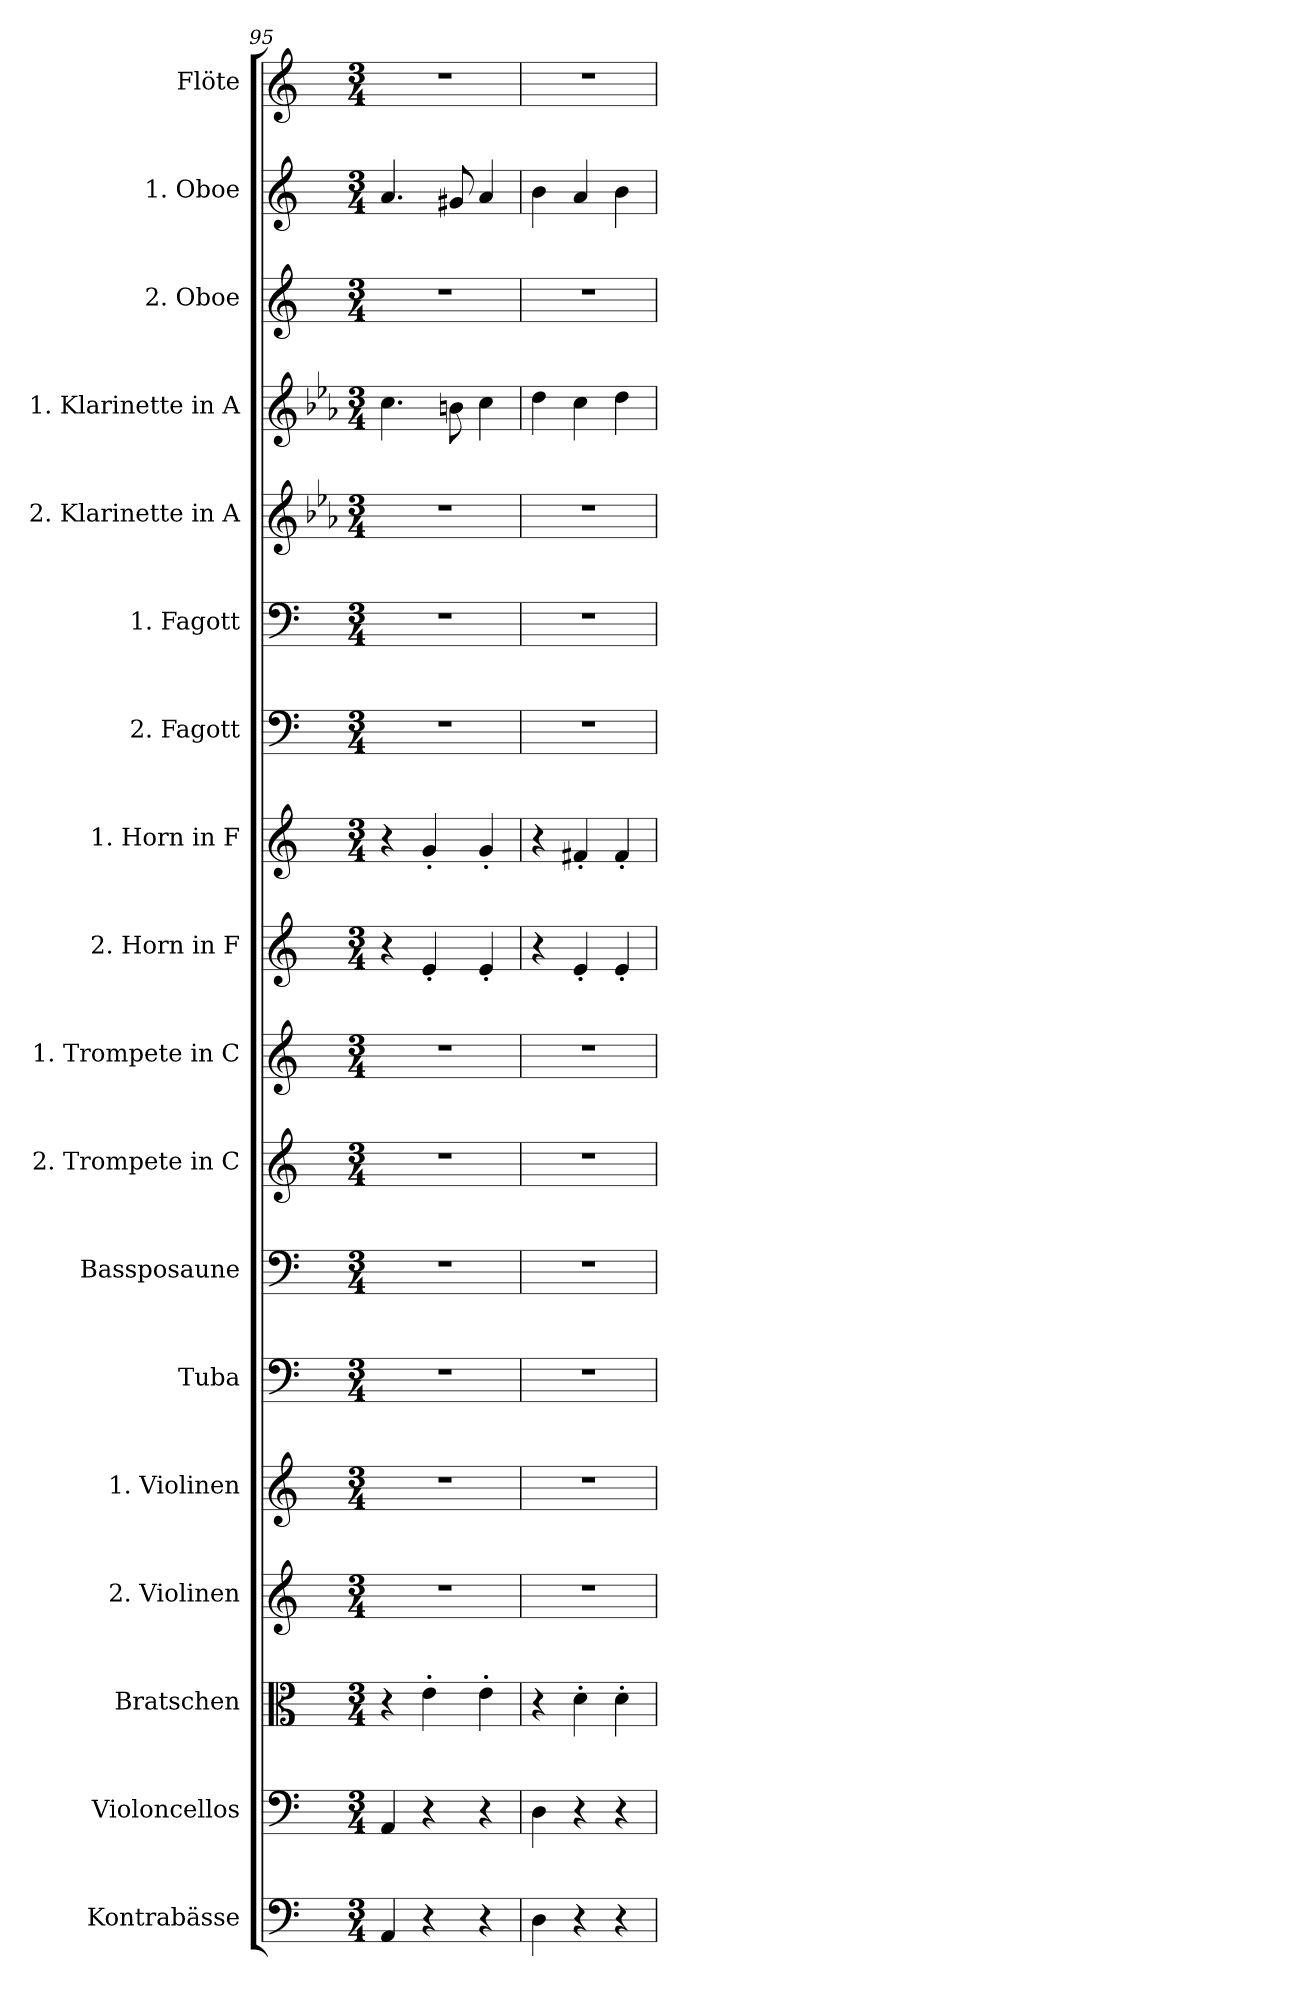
**kern	**kern	**kern	**kern	**kern	**kern	**kern	**kern	**kern	**kern	**kern	**kern	**kern	**kern	**kern	**kern	**kern	**kern
*part18	*part17	*part16	*part15	*part14	*part13	*part12	*part11	*part10	*part9	*part8	*part7	*part6	*part5	*part4	*part3	*part2	*part1
*staff18	*staff17	*staff16	*staff15	*staff14	*staff13	*staff12	*staff11	*staff10	*staff9	*staff8	*staff7	*staff6	*staff5	*staff4	*staff3	*staff2	*staff1
*I"Kontrabässe	*I"Violoncellos	*I"Bratschen	*I"2. Violinen	*I"1. Violinen	*I"Tuba	*I"Bassposaune	*I"2. Trompete in C	*I"1. Trompete in C	*I"2. Horn in F	*I"1. Horn in F	*I"2. Fagott	*I"1. Fagott	*I"2. Klarinette in A	*I"1. Klarinette in A	*I"2. Oboe	*I"1. Oboe	*I"Flöte
*I'Kbs.	*I'Vcs.	*I'Bran.	*I'2. Vln.	*I'1. Vln.	*I'Tba.	*I'B.psn.	*	*	*	*	*I'2. Fgt.	*I'1. Fgt.	*	*	*I'2. Ob.	*I'1. Ob.	*I'Fl.
!!LO:PB:g=z
*clefF4	*clefF4	*clefC3	*clefG2	*clefG2	*clefF4	*clefF4	*clefG2	*clefG2	*clefG2	*clefG2	*clefF4	*clefF4	*clefG2	*clefG2	*clefG2	*clefG2	*clefG2
*ITrd7c12	*	*	*	*	*	*	*	*	*ITrd4c7	*ITrd4c7	*	*	*ITrd2c3	*ITrd2c3	*	*	*
*k[]	*k[]	*k[]	*k[]	*k[]	*k[]	*k[]	*k[]	*k[]	*k[b-]	*k[b-]	*k[]	*k[]	*k[]	*k[]	*k[]	*k[]	*k[]
*M3/4	*M3/4	*M3/4	*M3/4	*M3/4	*M3/4	*M3/4	*M3/4	*M3/4	*M3/4	*M3/4	*M3/4	*M3/4	*M3/4	*M3/4	*M3/4	*M3/4	*M3/4
=95	=95	=95	=95	=95	=95	=95	=95	=95	=95	=95	=95	=95	=95	=95	=95	=95	=95
4AAA/	4AA/	4r	2.r	2.r	2.r	2.r	2.r	2.r	4r	4r	2.r	2.r	2.r	4.a\	2.r	4.a/	2.r
4r	4r	4e'\	.	.	.	.	.	.	4A'/	4c'/	.	.	.	.	.	.	.
.	.	.	.	.	.	.	.	.	.	.	.	.	.	8g#X\	.	8g#X/	.
4r	4r	4e'\	.	.	.	.	.	.	4A'/	4c'/	.	.	.	4a\	.	4a/	.
=96	=96	=96	=96	=96	=96	=96	=96	=96	=96	=96	=96	=96	=96	=96	=96	=96	=96
4DD\	4D\	4r	2.r	2.r	2.r	2.r	2.r	2.r	4r	4r	2.r	2.r	2.r	4b\	2.r	4b\	2.r
4r	4r	4d'\	.	.	.	.	.	.	4A'/	4Bn'/	.	.	.	4a\	.	4a/	.
4r	4r	4d'\	.	.	.	.	.	.	4A'/	4B'/	.	.	.	4b\	.	4b\	.
=	=	=	=	=	=	=	=	=	=	=	=	=	=	=	=	=	=
*-	*-	*-	*-	*-	*-	*-	*-	*-	*-	*-	*-	*-	*-	*-	*-	*-	*-
